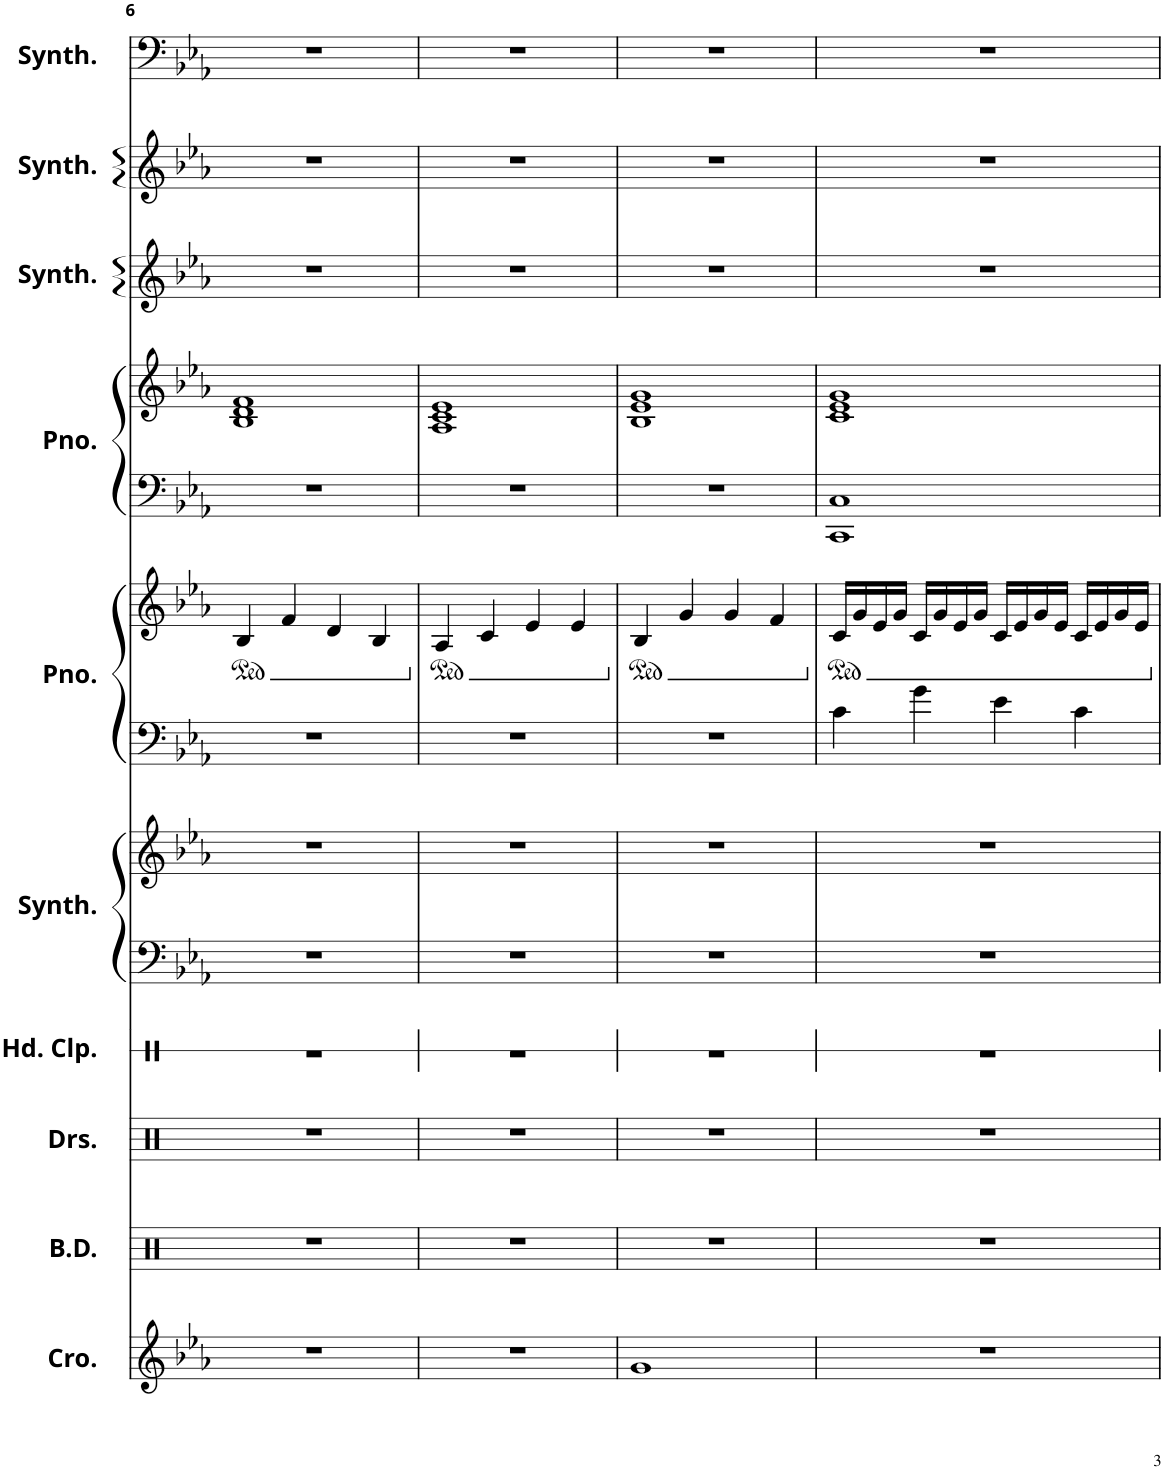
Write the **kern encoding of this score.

**kern	**kern	**kern	**kern	**kern	**kern	**kern	**kern	**kern	**kern	**kern	**kern	**kern
*part10	*part9	*part8	*part7	*part6	*part6	*part5	*part5	*part4	*part4	*part3	*part2	*part1
*staff13	*staff12	*staff11	*staff10	*staff9	*staff8	*staff7	*staff6	*staff5	*staff4	*staff3	*staff2	*staff1
*I"REVERSE CYMBAL	*I"BASS DRUMS	*I"PERCUSSION	*I"CLAP	*I"LEAD BASS SYNTH	*	*I"MELODY PIANO	*	*I"ACCOMPANIMENT PIANO	*	*I"SQUARE SYNTH	*I"SINE SYNTH	*I"SAW SYNTH
*	*I'B.D.	*	*	*I'Synth.	*	*I'Pno.	*	*I'Pno.	*	*I'Synth.	*I'Synth.	*I'Synth.
!!LO:PB:g=z
*clefG2	*clefX	*clefX	*clefX	*clefF4	*clefG2	*clefF4	*clefG2	*clefF4	*clefG2	*clefG2	*clefG2	*clefF4
*Trd-14c-24	*	*	*	*	*	*	*	*	*	*	*	*
*k[b-e-a-]	*k[]	*k[]	*k[]	*k[b-e-a-]	*k[b-e-a-]	*k[b-e-a-]	*k[b-e-a-]	*k[b-e-a-]	*k[b-e-a-]	*k[b-e-a-]	*k[b-e-a-]	*k[b-e-a-]
*M4/4	*M4/4	*M4/4	*M4/4	*M4/4	*M4/4	*M4/4	*M4/4	*M4/4	*M4/4	*M4/4	*M4/4	*M4/4
*	*	*	*	*	*	*	*ped	*	*	*	*	*
=6	=6	=6	=6	=6	=6	=6	=6	=6	=6	=6	=6	=6
1r	1r	1r	1r	1r	1r	1r	4B-/	1r	1B- 1d 1f	1r	1r	1r
.	.	.	.	.	.	.	4f/	.	.	.	.	.
.	.	.	.	.	.	.	4d/	.	.	.	.	.
.	.	.	.	.	.	.	4B-/	.	.	.	.	.
=7	=7	=7	=7	=7	=7	=7	=7	=7	=7	=7	=7	=7
*	*	*	*	*	*	*	*Xped	*	*	*	*	*
*	*	*	*	*	*	*	*ped	*	*	*	*	*
1r	1r	1r	1r	1r	1r	1r	4A-/	1r	1A- 1c 1e-	1r	1r	1r
.	.	.	.	.	.	.	4c/	.	.	.	.	.
.	.	.	.	.	.	.	4e-/	.	.	.	.	.
.	.	.	.	.	.	.	4e-/	.	.	.	.	.
=8	=8	=8	=8	=8	=8	=8	=8	=8	=8	=8	=8	=8
*	*	*	*	*	*	*	*Xped	*	*	*	*	*
*	*	*	*	*	*	*	*ped	*	*	*	*	*
1g	1r	1r	1r	1r	1r	1r	4B-/	1r	1B- 1e- 1g	1r	1r	1r
.	.	.	.	.	.	.	4g/	.	.	.	.	.
.	.	.	.	.	.	.	4g/	.	.	.	.	.
.	.	.	.	.	.	.	4f/	.	.	.	.	.
=9	=9	=9	=9	=9	=9	=9	=9	=9	=9	=9	=9	=9
*	*	*	*	*	*	*	*Xped	*	*	*	*	*
*	*	*	*	*	*	*	*ped	*	*	*	*	*
1r	1r	1r	1r	1r	1r	4c\	16c/LL	1CC 1C	1c 1e- 1g	1r	1r	1r
.	.	.	.	.	.	.	16g/	.	.	.	.	.
.	.	.	.	.	.	.	16e-/	.	.	.	.	.
.	.	.	.	.	.	.	16g/JJ	.	.	.	.	.
.	.	.	.	.	.	4g\	16c/LL	.	.	.	.	.
.	.	.	.	.	.	.	16g/	.	.	.	.	.
.	.	.	.	.	.	.	16e-/	.	.	.	.	.
.	.	.	.	.	.	.	16g/JJ	.	.	.	.	.
.	.	.	.	.	.	4e-\	16c/LL	.	.	.	.	.
.	.	.	.	.	.	.	16e-/	.	.	.	.	.
.	.	.	.	.	.	.	16g/	.	.	.	.	.
.	.	.	.	.	.	.	16e-/JJ	.	.	.	.	.
.	.	.	.	.	.	4c\	16c/LL	.	.	.	.	.
.	.	.	.	.	.	.	16e-/	.	.	.	.	.
.	.	.	.	.	.	.	16g/	.	.	.	.	.
.	.	.	.	.	.	.	16e-/JJ	.	.	.	.	.
*	*	*	*	*	*	*	*Xped	*	*	*	*	*
=	=	=	=	=	=	=	=	=	=	=	=	=
*-	*-	*-	*-	*-	*-	*-	*-	*-	*-	*-	*-	*-
